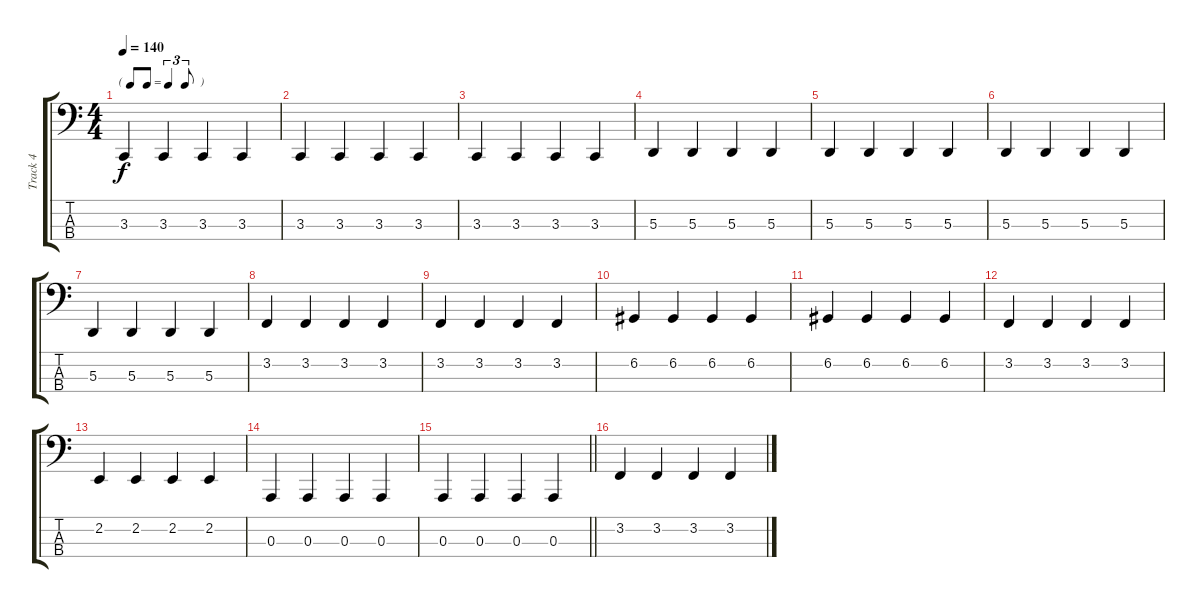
\track ("Track 4" "Track 4") {instrument electricpiano2}
\staff {score tabs}
\tuning (G2 D2 A1 E1) {hide}
\ts (4 4)
\tf triplet8th
\tempo 140
\clef f4
\ks c
3.3.4{dy f} 3.3.4 3.3.4 3.3.4 |
3.3.4 3.3.4 3.3.4 3.3.4 |
3.3.4 3.3.4 3.3.4 3.3.4 |
5.3.4 5.3.4 5.3.4 5.3.4 |
5.3.4 5.3.4 5.3.4 5.3.4 |
5.3.4 5.3.4 5.3.4 5.3.4 |
5.3.4 5.3.4 5.3.4 5.3.4 |
3.2.4 3.2.4 3.2.4 3.2.4 |
3.2.4 3.2.4 3.2.4 3.2.4 |
6.2.4 6.2.4 6.2.4 6.2.4 |
6.2.4 6.2.4 6.2.4 6.2.4 |
3.2.4 3.2.4 3.2.4 3.2.4 |
2.2.4 2.2.4 2.2.4 2.2.4 |
0.3.4 0.3.4 0.3.4 0.3.4 |
\barLineRight lightlight
0.3.4 0.3.4 0.3.4 0.3.4 |
3.2.4 3.2.4 3.2.4 3.2.4
